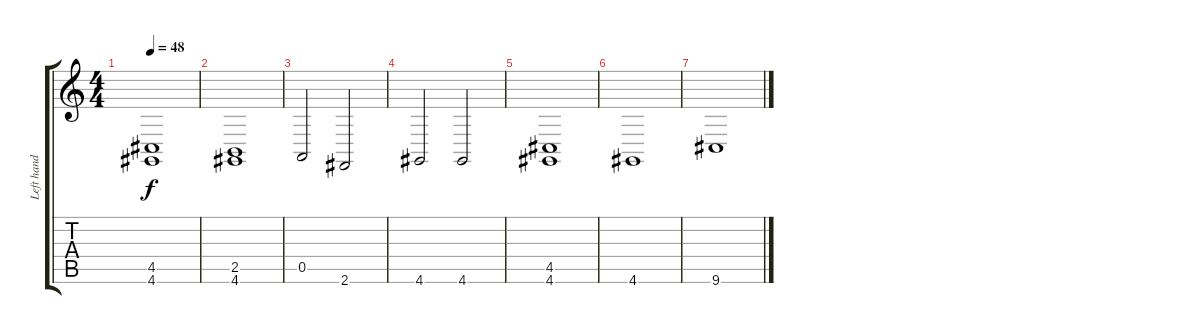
\track ("Left hand" "Left hand") {instrument acousticgrandpiano}
\staff {score tabs}
\tuning (E4 B3 G3 D3 A2 E2) {hide}
\ts (4 4)
\tempo 48
\clef g2
\ks c
(4.5 4.6).1{dy f instrument acousticgrandpiano} |
(2.5 4.6).1 |
0.5.2 2.6.2 |
4.6.2 4.6.2 |
(4.5 4.6).1 |
4.6.1 |
9.6.1
